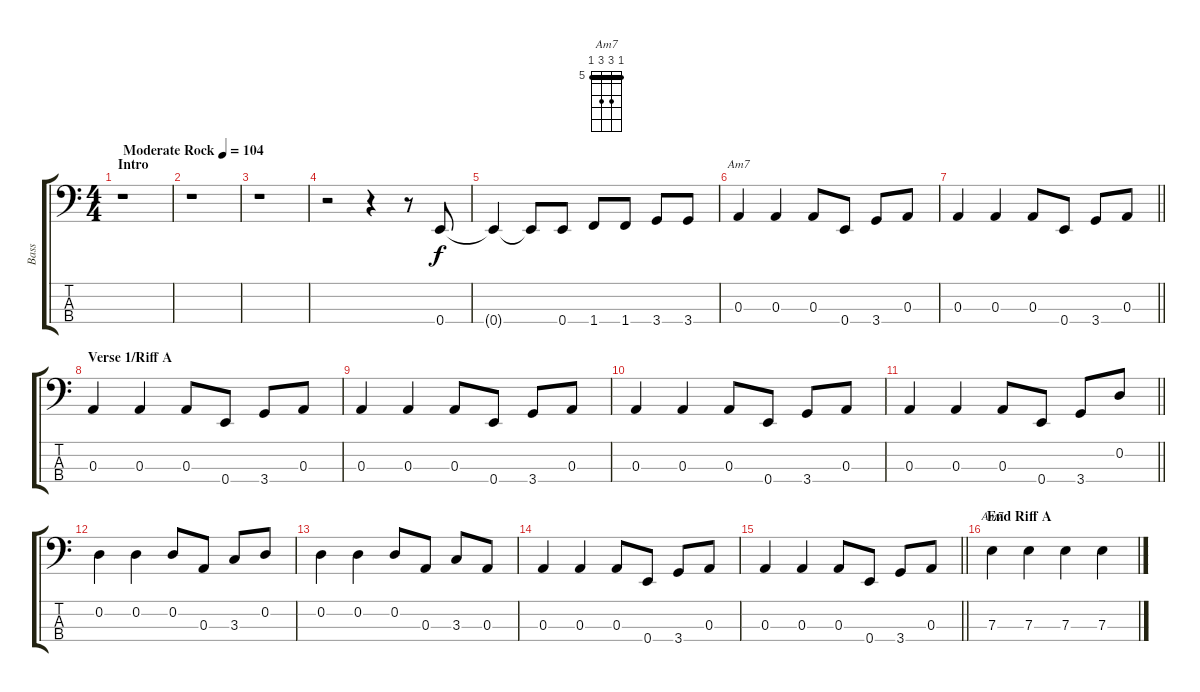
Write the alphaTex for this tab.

\track ("Bass" "Bass") {instrument electricbassfinger}
\staff {score tabs}
\tuning (G2 D2 A1 E1) {hide}
\chord ("Am7" 5 5 7 5) {firstfret 5 barre 5}
\chord ("Am7" 5 7 7 5) {firstfret 5 barre 5}
\ts (4 4)
\section ("" "Intro")
\tempo (104 "Moderate Rock")
\clef f4
\ks c
r.1{dy f instrument electricbassfinger} |
r.1 |
r.1 |
r.2 r.4 r.8 0.4.8 |
0.4{t}.4 0.4{t}.8 0.4.8 1.4.8 1.4.8 3.4.8 3.4.8 |
0.3.4{ch "Am7"} 0.3.4 0.3.8 0.4.8 3.4.8 0.3.8 |
\barLineRight lightlight
0.3.4 0.3.4 0.3.8 0.4.8 3.4.8 0.3.8 |
\section ("" "Verse 1/Riff A")
0.3.4 0.3.4 0.3.8 0.4.8 3.4.8 0.3.8 |
0.3.4 0.3.4 0.3.8 0.4.8 3.4.8 0.3.8 |
0.3.4 0.3.4 0.3.8 0.4.8 3.4.8 0.3.8 |
\barLineRight lightlight
0.3.4 0.3.4 0.3.8 0.4.8 3.4.8 0.2.8 |
0.2.4 0.2.4 0.2.8 0.3.8 3.3.8 0.2.8 |
0.2.4 0.2.4 0.2.8 0.3.8 3.3.8 0.3.8 |
0.3.4 0.3.4 0.3.8 0.4.8 3.4.8 0.3.8 |
\barLineRight lightlight
0.3.4 0.3.4 0.3.8 0.4.8 3.4.8 0.3.8 |
\section ("" "End Riff A")
7.3.4{ch "Am7"} 7.3.4 7.3.4 7.3.4
